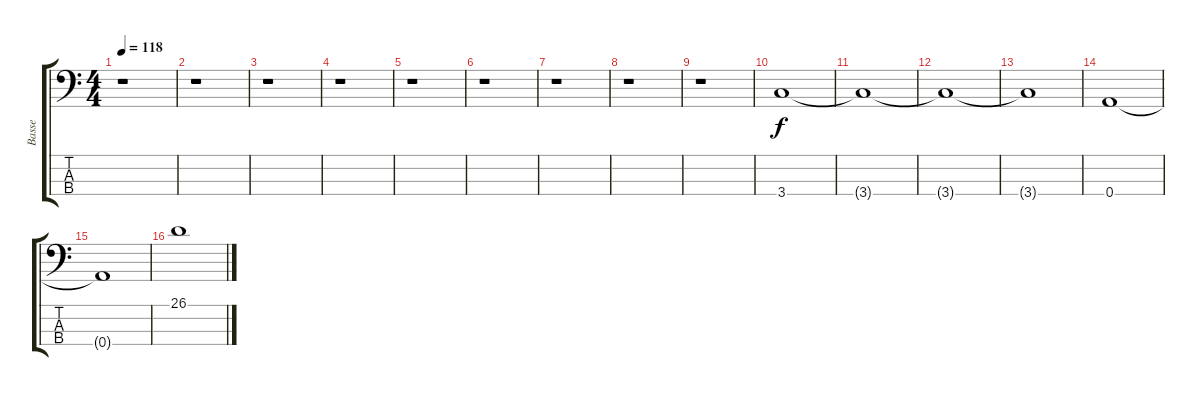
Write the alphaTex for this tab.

\track ("Basse" "Basse") {instrument contrabass}
\staff {score tabs}
\tuning (C-1 G2 D2 A1) {hide}
\ts (4 4)
\tempo 118
\clef f4
\ks c
r.1{dy f} |
r.1 |
r.1 |
r.1 |
r.1 |
r.1 |
r.1 |
r.1 |
r.1 |
3.4.1 |
3.4{t}.1 |
3.4{t}.1 |
3.4{t}.1 |
0.4.1 |
0.4{t}.1 |
26.1.1
